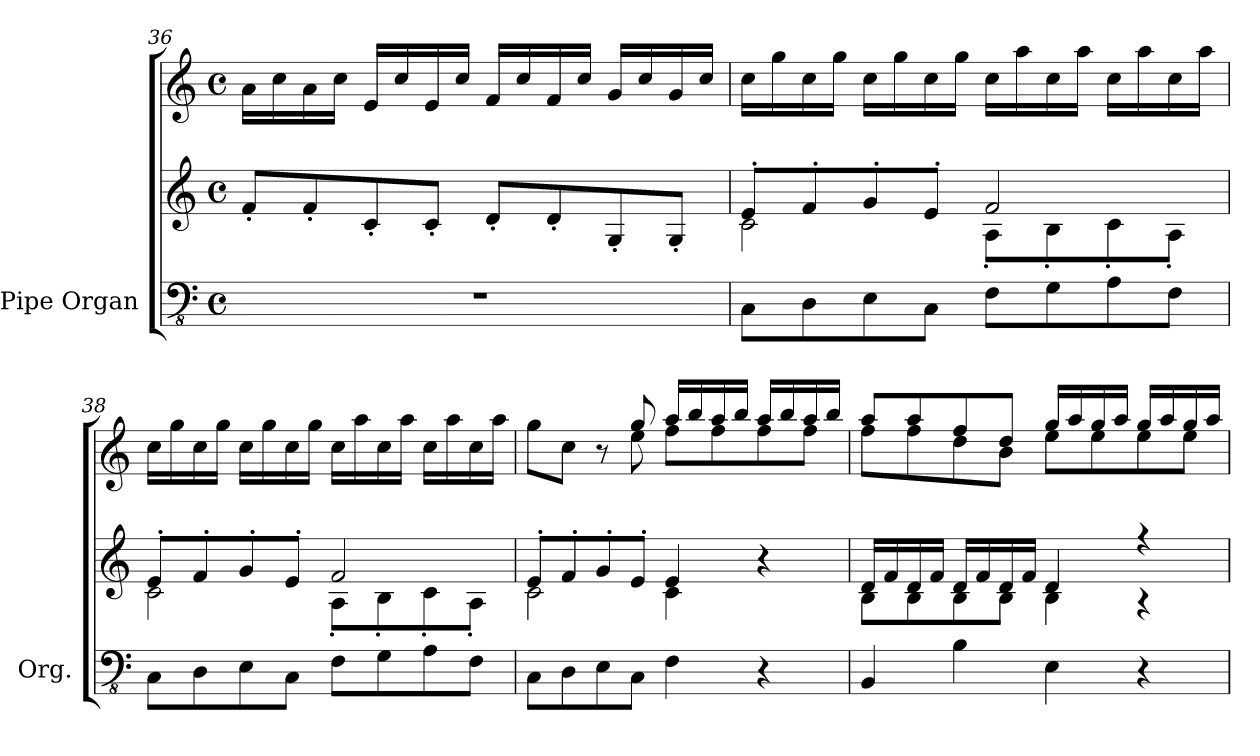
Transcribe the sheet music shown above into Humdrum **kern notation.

**kern	**kern	**kern
*part1	*part1	*part1
*staff3	*staff2	*staff1
*I"Pipe Organ	*	*
*I'Org.	*	*
*clefFv4	*clefG2	*clefG2
*k[]	*k[]	*k[]
*M4/4	*M4/4	*M4/4
*met(c)	*met(c)	*met(c)
=36	=36	=36
1r	8f'/L	16a\LL
.	.	16cc\
.	8f'/	16a\
.	.	16cc\JJ
.	8c'/	16e/LL
.	.	16cc/
.	8c'/J	16e/
.	.	16cc/JJ
.	8d'/L	16f/LL
.	.	16cc/
.	8d'/	16f/
.	.	16cc/JJ
.	8G'/	16g/LL
.	.	16cc/
.	8G'/J	16g/
.	.	16cc/JJ
=37	=37	=37
*	*^	*
8CC\L	8e'/L	2c\	16cc\LL
.	.	.	16gg\
8DD\	8f'/	.	16cc\
.	.	.	16gg\JJ
8EE\	8g'/	.	16cc\LL
.	.	.	16gg\
8CC\J	8e'/J	.	16cc\
.	.	.	16gg\JJ
8FF\L	2f/	8A'\L	16cc\LL
.	.	.	16aa\
8GG\	.	8B'\	16cc\
.	.	.	16aa\JJ
8AA\	.	8c'\	16cc\LL
.	.	.	16aa\
8FF\J	.	8A'\J	16cc\
.	.	.	16aa\JJ
!!LO:LB:g=z
=38	=38	=38	=38
8CC\L	8e'/L	2c\	16cc\LL
.	.	.	16gg\
8DD\	8f'/	.	16cc\
.	.	.	16gg\JJ
8EE\	8g'/	.	16cc\LL
.	.	.	16gg\
8CC\J	8e'/J	.	16cc\
.	.	.	16gg\JJ
8FF\L	2f/	8A'\L	16cc\LL
.	.	.	16aa\
8GG\	.	8B'\	16cc\
.	.	.	16aa\JJ
8AA\	.	8c'\	16cc\LL
.	.	.	16aa\
8FF\J	.	8A'\J	16cc\
.	.	.	16aa\JJ
=39	=39	=39	=39
*	*	*	*^
8CC\L	8e'/L	2c\	8gg\L	4.ryy
8DD\	8f'/	.	8cc\J	.
8EE\	8g'/	.	8r	.
8CC\J	8e'/J	.	8gg/	8ee\
4FF\	4e/	4c\	16aa/LL	8ff\L
.	.	.	16bb/	.
.	.	.	16aa/	8ff\
.	.	.	16bb/JJ	.
4r	4r	4ryy	16aa/LL	8ff\
.	.	.	16bb/	.
.	.	.	16aa/	8ff\J
.	.	.	16bb/JJ	.
=40	=40	=40	=40	=40
4BBB/	16d/LL	8B\L	8aa/L	8ff\L
.	16f/	.	.	.
.	16d/	8B\	8aa/	8ff\
.	16f/JJ	.	.	.
4BB\	16d/LL	8B\	8ff/	8dd\
.	16f/	.	.	.
.	16d/	8B\J	8dd/J	8b\J
.	16f/JJ	.	.	.
4EE\	4d/	4B\	16gg/LL	8ee\L
.	.	.	16aa/	.
.	.	.	16gg/	8ee\
.	.	.	16aa/JJ	.
4r	4r	4r	16gg/LL	8ee\
.	.	.	16aa/	.
.	.	.	16gg/	8ee\J
.	.	.	16aa/JJ	.
*	*v	*v	*	*
*	*	*v	*v
=	=	=
*-	*-	*-
